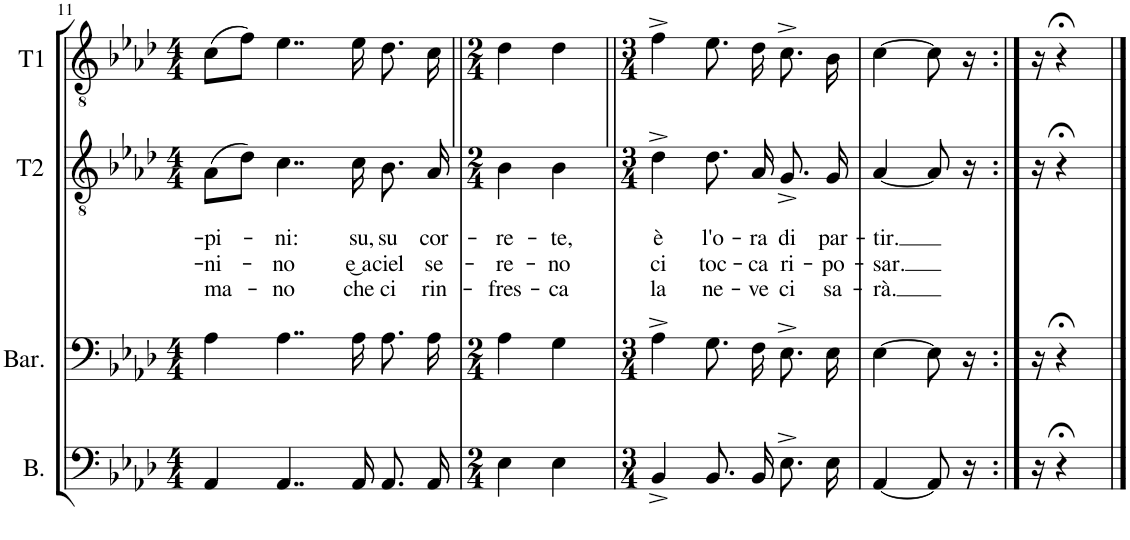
**kern	**kern	**kern	**text	**text	**text	**text	**kern
*part4	*part3	*part2	*part2	*part2	*part2	*part2	*part1
*staff4	*staff3	*staff2	*staff2	*staff2	*staff2	*staff2	*staff1
*I"Basso	*I"Baritono	*I"TenoreII	*	*	*	*	*I"TenoreI
*I'B.	*I'Bar.	*I'T2	*	*	*	*	*I'T1
!!LO:PB:g=z
*clefF4	*clefF4	*clefGv2	*	*	*	*	*clefGv2
*k[b-e-a-d-]	*k[b-e-a-d-]	*k[b-e-a-d-]	*	*	*	*	*k[b-e-a-d-]
*M4/4	*M4/4	*M4/4	*	*	*	*	*M4/4
=11	=11	=11	=11	=11	=11	=11	=11
!	!	!	!	!LO:LY:b	!LO:LY:b	!LO:LY:b	!
4AA-/	4A-\	(8A-\L	.	-pi-	-ni-	ma-	(8c\L
.	.	8d-\J)	.	.	.	.	8f\J)
!	!	!	!	!LO:LY:b	!LO:LY:b	!LO:LY:b	!
4..AA-/	4..A-\	4..c\	.	-ni:	-no	-no	4..e-\
!	!	!	!	!LO:LY:b	!LO:LY:b	!LO:LY:b	!
16AA-/	16A-\	16c\	.	su,	e͜ a	che	16e-\
!	!	!	!	!LO:LY:b	!LO:LY:b	!LO:LY:b	!
8.AA-/L	8.A-\L	8.B-\	.	su	ciel	ci	8.d-\
!	!	!	!	!LO:LY:b	!LO:LY:b	!LO:LY:b	!
16AA-/Jk	16A-\Jk	16A-/	.	cor-	se-	rin-	16c\
=12||	=12||	=12||	=12||	=12||	=12||	=12||	=12||
*M2/4	*M2/4	*M2/4	*	*	*	*	*M2/4
!	!	!	!	!LO:LY:b	!LO:LY:b	!LO:LY:b	!
4E-\	4A-\	4B-\	.	-re-	-re-	-fres-	4d-\
!	!	!	!	!LO:LY:b	!LO:LY:b	!LO:LY:b	!
4E-\	4G\	4B-\	.	-te,	-no	-ca	4d-\
=13||	=13||	=13||	=13||	=13||	=13||	=13||	=13||
*M3/4	*M3/4	*M3/4	*	*	*	*	*M3/4
!	!	!	!	!LO:LY:b	!LO:LY:b	!LO:LY:b	!
4BB-^/	4A-^\	4d-^\	.	è	ci	la	4f^\
!	!	!	!	!LO:LY:b	!LO:LY:b	!LO:LY:b	!
8.BB-/L	8.G\L	8.d-\	.	l'o-	toc-	ne-	8.e-\
!	!	!	!	!LO:LY:b	!LO:LY:b	!LO:LY:b	!
16BB-/Jk	16F\Jk	16A-/	.	-ra	-ca	-ve	16d-\
!	!	!	!	!LO:LY:b	!LO:LY:b	!LO:LY:b	!
8.E-^\L	8.E-^\L	8.G^/	.	di	ri-	ci	8.c^\
!	!	!	!	!LO:LY:b	!LO:LY:b	!LO:LY:b	!
16E-\Jk	16E-\Jk	16G/	.	par-	-po-	sa-	16B-\
=14	=14	=14	=14	=14	=14	=14	=14
!	!	!	!	!LO:LY:b	!LO:LY:b	!LO:LY:b	!
[4AA-/	[4E-\	[4A-/	.	-tir.	-sar.	-rà.	[4c\
8AA-/]	8E-\]	8A-/]	.	.	.	.	8c\]
16r	16r	16r	.	.	.	.	16r
=15:|!	=15:|!	=15:|!	=15:|!	=15:|!	=15:|!	=15:|!	=15:|!
16r	16r	16r	.	.	.	.	16r
4r;<	4r;<	4r;<	.	.	.	.	4r;<
==	==	==	==	==	==	==	==
*-	*-	*-	*-	*-	*-	*-	*-
